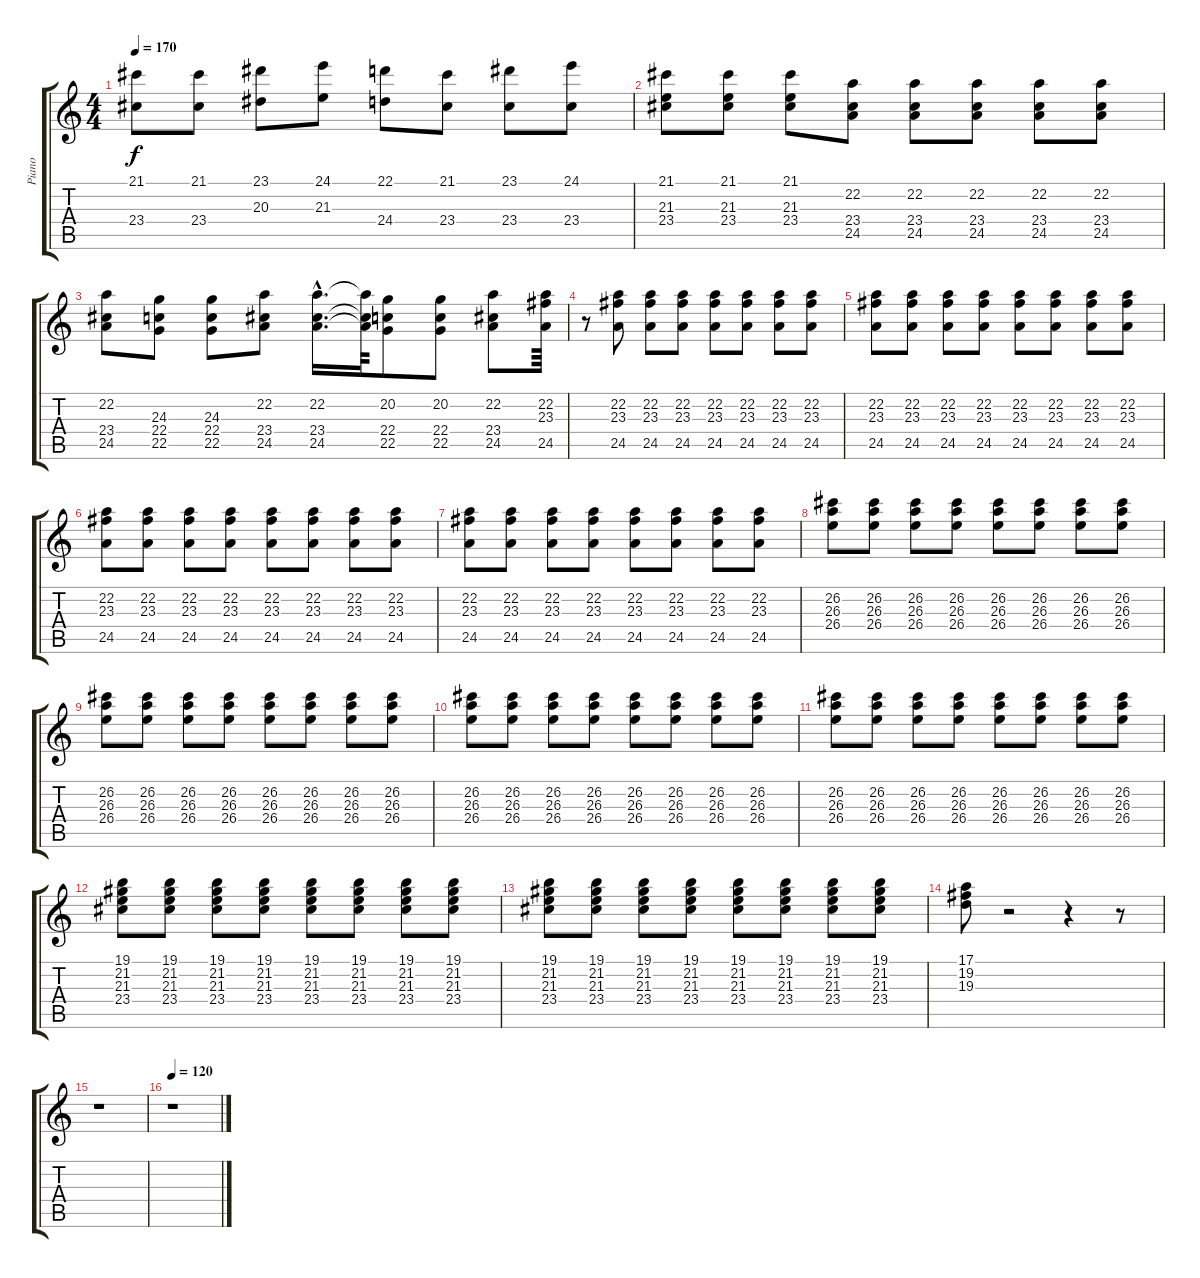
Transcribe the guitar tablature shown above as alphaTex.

\track ("Piano" "Piano") {instrument electricgrandpiano}
\staff {score tabs}
\tuning (E4 B3 G3 D3 A2 E2) {hide}
\ts (4 4)
\tempo 170
\clef g2
\ks c
(21.1 23.4).8{dy f} (21.1 23.4).8 (23.1 20.3).8 (24.1 21.3).8 (22.1 24.4).8 (21.1 23.4).8 (23.1 23.4).8 (24.1 23.4).8 |
(21.1 21.3 23.4).8 (21.1 21.3 23.4).8 (21.1 21.3 23.4).8 (22.2 23.4 24.5).8 (22.2 23.4 24.5).8 (22.2 23.4 24.5).8 (22.2 23.4 24.5).8 (22.2 23.4 24.5).8 |
(22.2 23.4 24.5).8 (24.3 22.4 22.5).8 (24.3 22.4 22.5).8 (22.2 23.4 24.5).8 (22.2{hac} 23.4{hac} 24.5{hac}).16{d} (22.2{t} 23.4{t} 24.5{t}).64 (20.2 22.4 22.5).8 (20.2 22.4 22.5).8 (22.2 23.4 24.5).8 (22.2 23.3 24.5).64 |
r.8 (22.2 23.3 24.5).8 (22.2 23.3 24.5).8 (22.2 23.3 24.5).8 (22.2 23.3 24.5).8 (22.2 23.3 24.5).8 (22.2 23.3 24.5).8 (22.2 23.3 24.5).8 |
(22.2 23.3 24.5).8 (22.2 23.3 24.5).8 (22.2 23.3 24.5).8 (22.2 23.3 24.5).8 (22.2 23.3 24.5).8 (22.2 23.3 24.5).8 (22.2 23.3 24.5).8 (22.2 23.3 24.5).8 |
(22.2 23.3 24.5).8 (22.2 23.3 24.5).8 (22.2 23.3 24.5).8 (22.2 23.3 24.5).8 (22.2 23.3 24.5).8 (22.2 23.3 24.5).8 (22.2 23.3 24.5).8 (22.2 23.3 24.5).8 |
(22.2 23.3 24.5).8 (22.2 23.3 24.5).8 (22.2 23.3 24.5).8 (22.2 23.3 24.5).8 (22.2 23.3 24.5).8 (22.2 23.3 24.5).8 (22.2 23.3 24.5).8 (22.2 23.3 24.5).8 |
(26.2 26.3 26.4).8 (26.2 26.3 26.4).8 (26.2 26.3 26.4).8 (26.2 26.3 26.4).8 (26.2 26.3 26.4).8 (26.2 26.3 26.4).8 (26.2 26.3 26.4).8 (26.2 26.3 26.4).8 |
(26.2 26.3 26.4).8 (26.2 26.3 26.4).8 (26.2 26.3 26.4).8 (26.2 26.3 26.4).8 (26.2 26.3 26.4).8 (26.2 26.3 26.4).8 (26.2 26.3 26.4).8 (26.2 26.3 26.4).8 |
(26.2 26.3 26.4).8 (26.2 26.3 26.4).8 (26.2 26.3 26.4).8 (26.2 26.3 26.4).8 (26.2 26.3 26.4).8 (26.2 26.3 26.4).8 (26.2 26.3 26.4).8 (26.2 26.3 26.4).8 |
(26.2 26.3 26.4).8 (26.2 26.3 26.4).8 (26.2 26.3 26.4).8 (26.2 26.3 26.4).8 (26.2 26.3 26.4).8 (26.2 26.3 26.4).8 (26.2 26.3 26.4).8 (26.2 26.3 26.4).8 |
(19.1 21.2 21.3 23.4).8 (19.1 21.2 21.3 23.4).8 (19.1 21.2 21.3 23.4).8 (19.1 21.2 21.3 23.4).8 (19.1 21.2 21.3 23.4).8 (19.1 21.2 21.3 23.4).8 (19.1 21.2 21.3 23.4).8 (19.1 21.2 21.3 23.4).8 |
(19.1 21.2 21.3 23.4).8 (19.1 21.2 21.3 23.4).8 (19.1 21.2 21.3 23.4).8 (19.1 21.2 21.3 23.4).8 (19.1 21.2 21.3 23.4).8 (19.1 21.2 21.3 23.4).8 (19.1 21.2 21.3 23.4).8 (19.1 21.2 21.3 23.4).8 |
(17.1 19.2 19.3).8 r.2 r.4 r.8 |
r.1 |
\tempo 120
r.1
